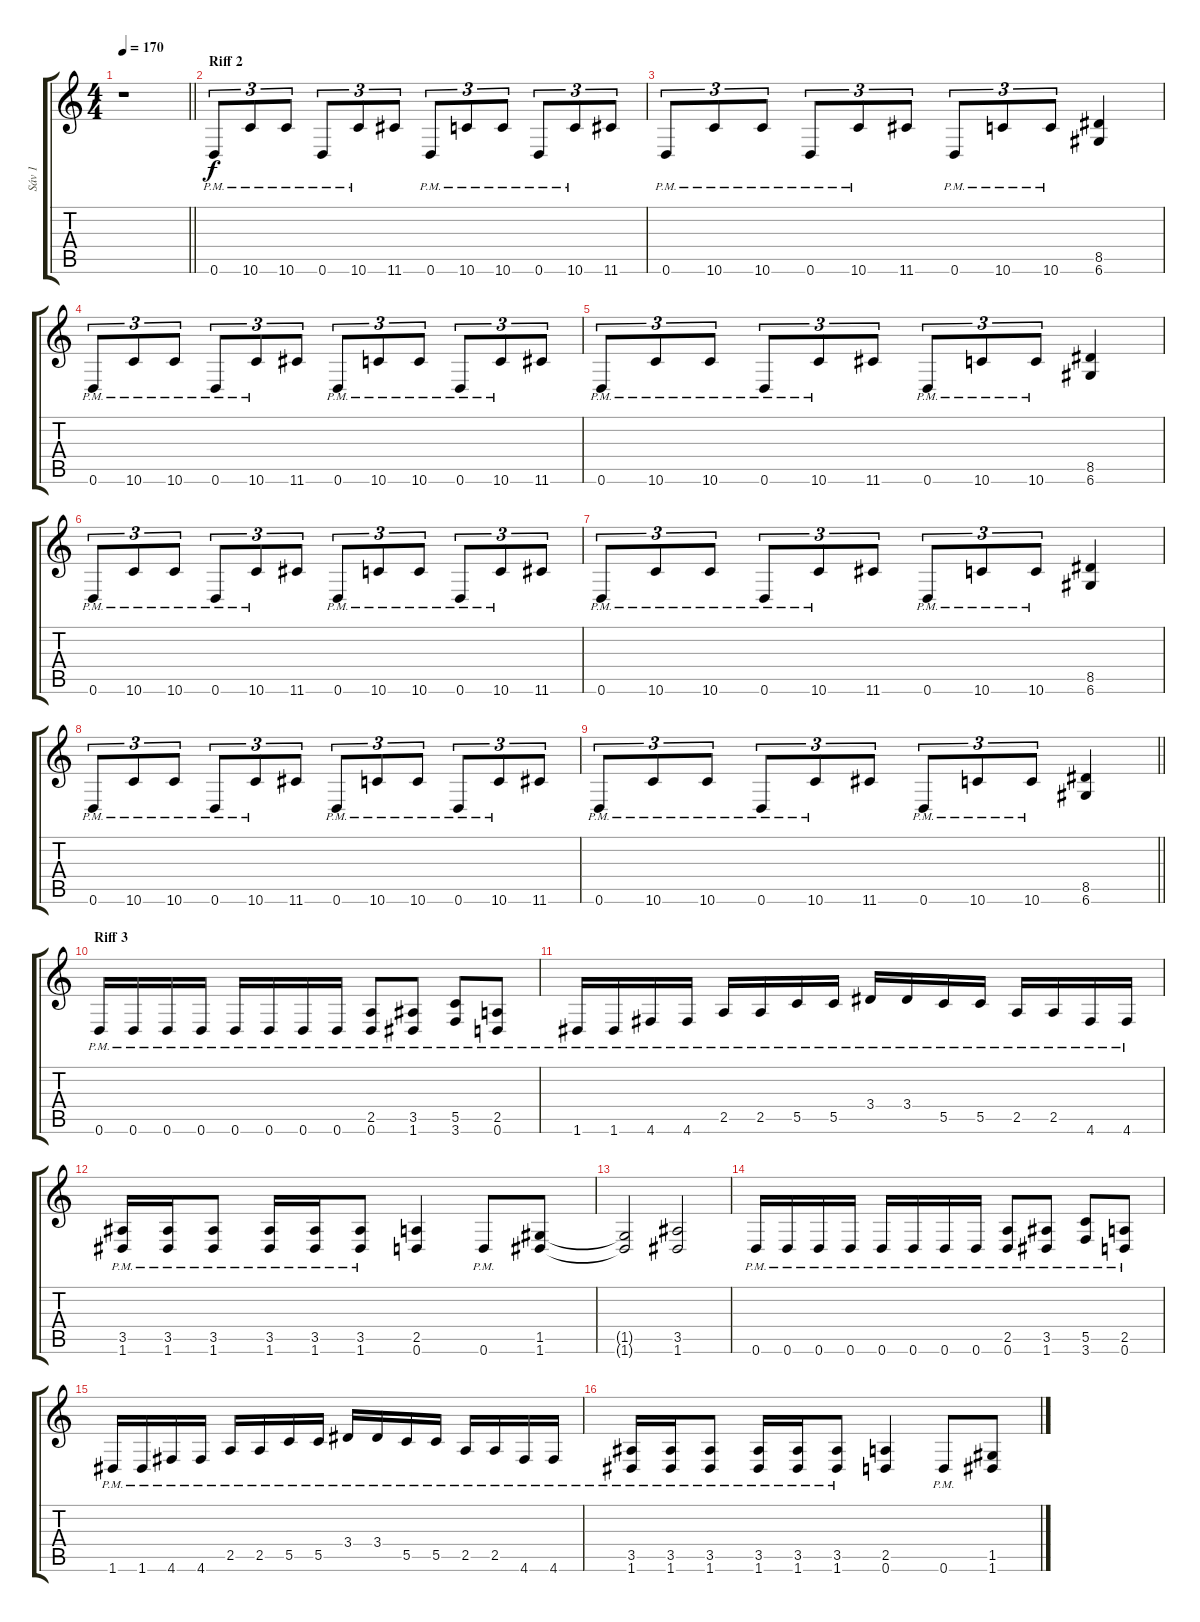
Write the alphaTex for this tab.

\track ("Sáv 1" "Sáv 1") {instrument overdrivenguitar}
\staff {score tabs}
\tuning (D4 A3 F3 C3 G2 D2) {hide}
\ts (4 4)
\tempo 170
\clef g2
\barLineRight lightlight
\ks c
r.1{dy f} |
\section ("" "Riff 2")
0.6{pm}.8{tu (3 2)} 10.6{pm}.8{tu (3 2)} 10.6{pm}.8{tu (3 2)} 0.6{pm}.8{tu (3 2)} 10.6{pm}.8{tu (3 2)} 11.6.8{tu (3 2)} 0.6{pm}.8{tu (3 2)} 10.6{pm}.8{tu (3 2)} 10.6{pm}.8{tu (3 2)} 0.6{pm}.8{tu (3 2)} 10.6{pm}.8{tu (3 2)} 11.6.8{tu (3 2)} |
0.6{pm}.8{tu (3 2)} 10.6{pm}.8{tu (3 2)} 10.6{pm}.8{tu (3 2)} 0.6{pm}.8{tu (3 2)} 10.6{pm}.8{tu (3 2)} 11.6.8{tu (3 2)} 0.6{pm}.8{tu (3 2)} 10.6{pm}.8{tu (3 2)} 10.6{pm}.8{tu (3 2)} (8.5 6.6).4 |
0.6{pm}.8{tu (3 2)} 10.6{pm}.8{tu (3 2)} 10.6{pm}.8{tu (3 2)} 0.6{pm}.8{tu (3 2)} 10.6{pm}.8{tu (3 2)} 11.6.8{tu (3 2)} 0.6{pm}.8{tu (3 2)} 10.6{pm}.8{tu (3 2)} 10.6{pm}.8{tu (3 2)} 0.6{pm}.8{tu (3 2)} 10.6{pm}.8{tu (3 2)} 11.6.8{tu (3 2)} |
0.6{pm}.8{tu (3 2)} 10.6{pm}.8{tu (3 2)} 10.6{pm}.8{tu (3 2)} 0.6{pm}.8{tu (3 2)} 10.6{pm}.8{tu (3 2)} 11.6.8{tu (3 2)} 0.6{pm}.8{tu (3 2)} 10.6{pm}.8{tu (3 2)} 10.6{pm}.8{tu (3 2)} (8.5 6.6).4 |
0.6{pm}.8{tu (3 2)} 10.6{pm}.8{tu (3 2)} 10.6{pm}.8{tu (3 2)} 0.6{pm}.8{tu (3 2)} 10.6{pm}.8{tu (3 2)} 11.6.8{tu (3 2)} 0.6{pm}.8{tu (3 2)} 10.6{pm}.8{tu (3 2)} 10.6{pm}.8{tu (3 2)} 0.6{pm}.8{tu (3 2)} 10.6{pm}.8{tu (3 2)} 11.6.8{tu (3 2)} |
0.6{pm}.8{tu (3 2)} 10.6{pm}.8{tu (3 2)} 10.6{pm}.8{tu (3 2)} 0.6{pm}.8{tu (3 2)} 10.6{pm}.8{tu (3 2)} 11.6.8{tu (3 2)} 0.6{pm}.8{tu (3 2)} 10.6{pm}.8{tu (3 2)} 10.6{pm}.8{tu (3 2)} (8.5 6.6).4 |
0.6{pm}.8{tu (3 2)} 10.6{pm}.8{tu (3 2)} 10.6{pm}.8{tu (3 2)} 0.6{pm}.8{tu (3 2)} 10.6{pm}.8{tu (3 2)} 11.6.8{tu (3 2)} 0.6{pm}.8{tu (3 2)} 10.6{pm}.8{tu (3 2)} 10.6{pm}.8{tu (3 2)} 0.6{pm}.8{tu (3 2)} 10.6{pm}.8{tu (3 2)} 11.6.8{tu (3 2)} |
\barLineRight lightlight
0.6{pm}.8{tu (3 2)} 10.6{pm}.8{tu (3 2)} 10.6{pm}.8{tu (3 2)} 0.6{pm}.8{tu (3 2)} 10.6{pm}.8{tu (3 2)} 11.6.8{tu (3 2)} 0.6{pm}.8{tu (3 2)} 10.6{pm}.8{tu (3 2)} 10.6{pm}.8{tu (3 2)} (8.5 6.6).4 |
\section ("" "Riff 3")
0.6{pm}.16 0.6{pm}.16 0.6{pm}.16 0.6{pm}.16 0.6{pm}.16 0.6{pm}.16 0.6{pm}.16 0.6{pm}.16 (2.5{pm} 0.6{pm}).8 (3.5{pm} 1.6{pm}).8 (5.5{pm} 3.6{pm}).8 (2.5{pm} 0.6{pm}).8 |
1.6{pm}.16 1.6{pm}.16 4.6{pm}.16 4.6{pm}.16 2.5{pm}.16 2.5{pm}.16 5.5{pm}.16 5.5{pm}.16 3.4{pm}.16 3.4{pm}.16 5.5{pm}.16 5.5{pm}.16 2.5{pm}.16 2.5{pm}.16 4.6{pm}.16 4.6{pm}.16 |
(3.5{pm} 1.6{pm}).16 (3.5{pm} 1.6{pm}).16 (3.5{pm} 1.6{pm}).8 (3.5{pm} 1.6{pm}).16 (3.5{pm} 1.6{pm}).16 (3.5{pm} 1.6{pm}).8 (2.5 0.6).4 0.6{pm}.8 (1.5 1.6).8 |
(1.5{t} 1.6{t}).2 (3.5 1.6).2 |
0.6{pm}.16 0.6{pm}.16 0.6{pm}.16 0.6{pm}.16 0.6{pm}.16 0.6{pm}.16 0.6{pm}.16 0.6{pm}.16 (2.5{pm} 0.6{pm}).8 (3.5{pm} 1.6{pm}).8 (5.5{pm} 3.6{pm}).8 (2.5{pm} 0.6{pm}).8 |
1.6{pm}.16 1.6{pm}.16 4.6{pm}.16 4.6{pm}.16 2.5{pm}.16 2.5{pm}.16 5.5{pm}.16 5.5{pm}.16 3.4{pm}.16 3.4{pm}.16 5.5{pm}.16 5.5{pm}.16 2.5{pm}.16 2.5{pm}.16 4.6{pm}.16 4.6{pm}.16 |
(3.5{pm} 1.6{pm}).16 (3.5{pm} 1.6{pm}).16 (3.5{pm} 1.6{pm}).8 (3.5{pm} 1.6{pm}).16 (3.5{pm} 1.6{pm}).16 (3.5{pm} 1.6{pm}).8 (2.5 0.6).4 0.6{pm}.8 (1.5 1.6).8
